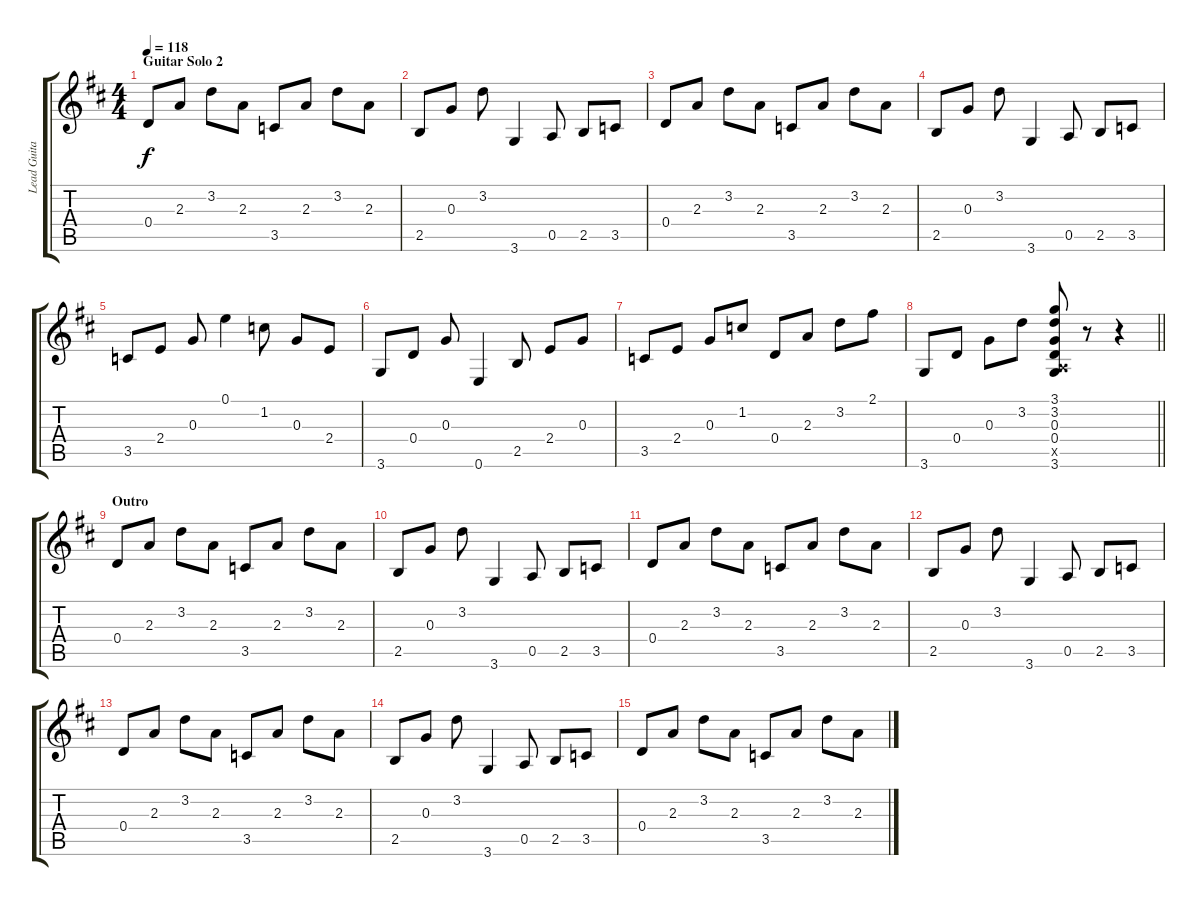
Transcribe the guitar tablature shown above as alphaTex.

\track ("Lead Guitar" "Lead Guita") {instrument electricguitarclean}
\staff {score tabs}
\tuning (E4 B3 G3 D3 A2 E2) {hide}
\ts (4 4)
\section ("" "Guitar Solo 2")
\tempo 118
\clef g2
\ks d
0.4.8{dy f} 2.3.8 3.2.8 2.3.8 3.5.8 2.3.8 3.2.8 2.3.8 |
2.5.8 0.3.8 3.2.8 3.6.4 0.5.8 2.5.8 3.5.8 |
0.4.8 2.3.8 3.2.8 2.3.8 3.5.8 2.3.8 3.2.8 2.3.8 |
2.5.8 0.3.8 3.2.8 3.6.4 0.5.8 2.5.8 3.5.8 |
3.5.8 2.4.8 0.3.8 0.1.4 1.2.8 0.3.8 2.4.8 |
3.6.8 0.4.8 0.3.8 0.6.4 2.5.8 2.4.8 0.3.8 |
3.5.8 2.4.8 0.3.8 1.2.8 0.4.8 2.3.8 3.2.8 2.1.8 |
\barLineRight lightlight
3.6.8 0.4.8 0.3.8 3.2.8 (3.1 3.2 0.3 0.4 0.5{x} 3.6).8 r.8 r.4 |
\section ("" "Outro")
0.4.8 2.3.8 3.2.8 2.3.8 3.5.8 2.3.8 3.2.8 2.3.8 |
2.5.8 0.3.8 3.2.8 3.6.4 0.5.8 2.5.8 3.5.8 |
0.4.8 2.3.8 3.2.8 2.3.8 3.5.8 2.3.8 3.2.8 2.3.8 |
2.5.8 0.3.8 3.2.8 3.6.4 0.5.8 2.5.8 3.5.8 |
0.4.8 2.3.8 3.2.8 2.3.8 3.5.8 2.3.8 3.2.8 2.3.8 |
2.5.8 0.3.8 3.2.8 3.6.4 0.5.8 2.5.8 3.5.8 |
0.4.8 2.3.8 3.2.8 2.3.8 3.5.8 2.3.8 3.2.8 2.3.8
